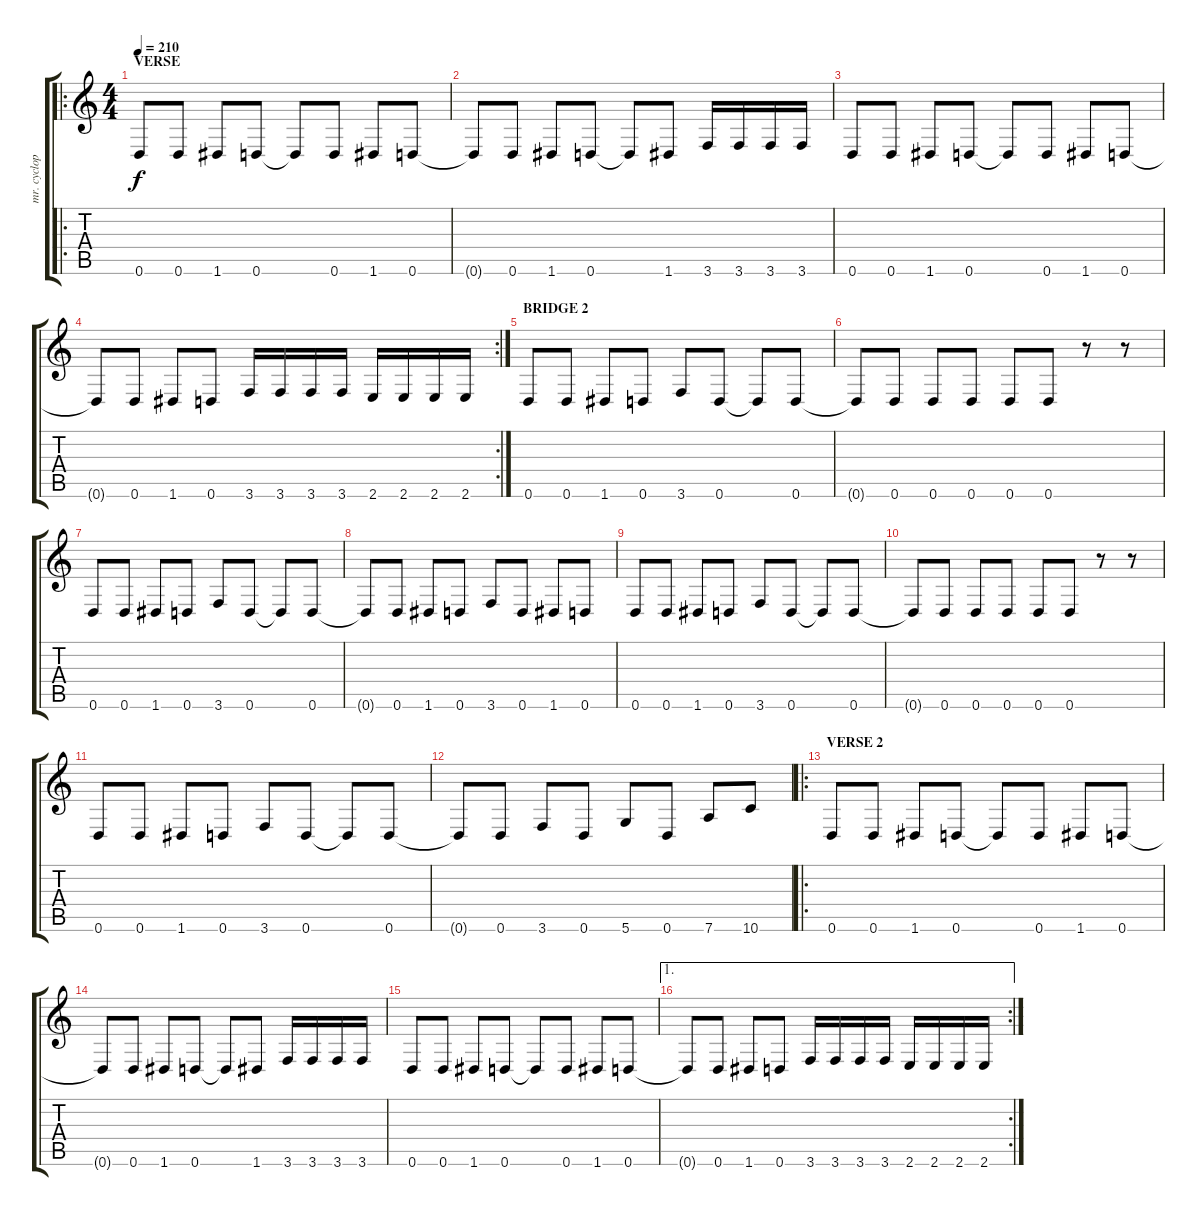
\track ("mr. cyclop" "mr. cyclop") {instrument distortionguitar}
\staff {score tabs}
\tuning (E4 B3 G3 D3 A2 D2) {hide}
\ro
\ts (4 4)
\section ("" "VERSE")
\tempo 210
\clef g2
\ks c
0.6.8{dy f} 0.6.8 1.6.8 0.6.8 0.6{t}.8 0.6.8 1.6.8 0.6.8 |
0.6{t}.8 0.6.8 1.6.8 0.6.8 0.6{t}.8 1.6.8 3.6.16 3.6.16 3.6.16 3.6.16 |
0.6.8 0.6.8 1.6.8 0.6.8 0.6{t}.8 0.6.8 1.6.8 0.6.8 |
\rc 2
0.6{t}.8 0.6.8 1.6.8 0.6.8 3.6.16 3.6.16 3.6.16 3.6.16 2.6.16 2.6.16 2.6.16 2.6.16 |
\section ("" "BRIDGE 2")
0.6.8 0.6.8 1.6.8 0.6.8 3.6.8 0.6.8 0.6{t}.8 0.6.8 |
0.6{t}.8 0.6.8 0.6.8 0.6.8 0.6.8 0.6.8 r.8 r.8 |
0.6.8 0.6.8 1.6.8 0.6.8 3.6.8 0.6.8 0.6{t}.8 0.6.8 |
0.6{t}.8 0.6.8 1.6.8 0.6.8 3.6.8 0.6.8 1.6.8 0.6.8 |
0.6.8 0.6.8 1.6.8 0.6.8 3.6.8 0.6.8 0.6{t}.8 0.6.8 |
0.6{t}.8 0.6.8 0.6.8 0.6.8 0.6.8 0.6.8 r.8 r.8 |
0.6.8 0.6.8 1.6.8 0.6.8 3.6.8 0.6.8 0.6{t}.8 0.6.8 |
0.6{t}.8 0.6.8 3.6.8 0.6.8 5.6.8 0.6.8 7.6.8 10.6.8 |
\ro
\section ("" "VERSE 2")
0.6.8 0.6.8 1.6.8 0.6.8 0.6{t}.8 0.6.8 1.6.8 0.6.8 |
0.6{t}.8 0.6.8 1.6.8 0.6.8 0.6{t}.8 1.6.8 3.6.16 3.6.16 3.6.16 3.6.16 |
0.6.8 0.6.8 1.6.8 0.6.8 0.6{t}.8 0.6.8 1.6.8 0.6.8 |
\ae 1
\rc 2
0.6{t}.8 0.6.8 1.6.8 0.6.8 3.6.16 3.6.16 3.6.16 3.6.16 2.6.16 2.6.16 2.6.16 2.6.16
